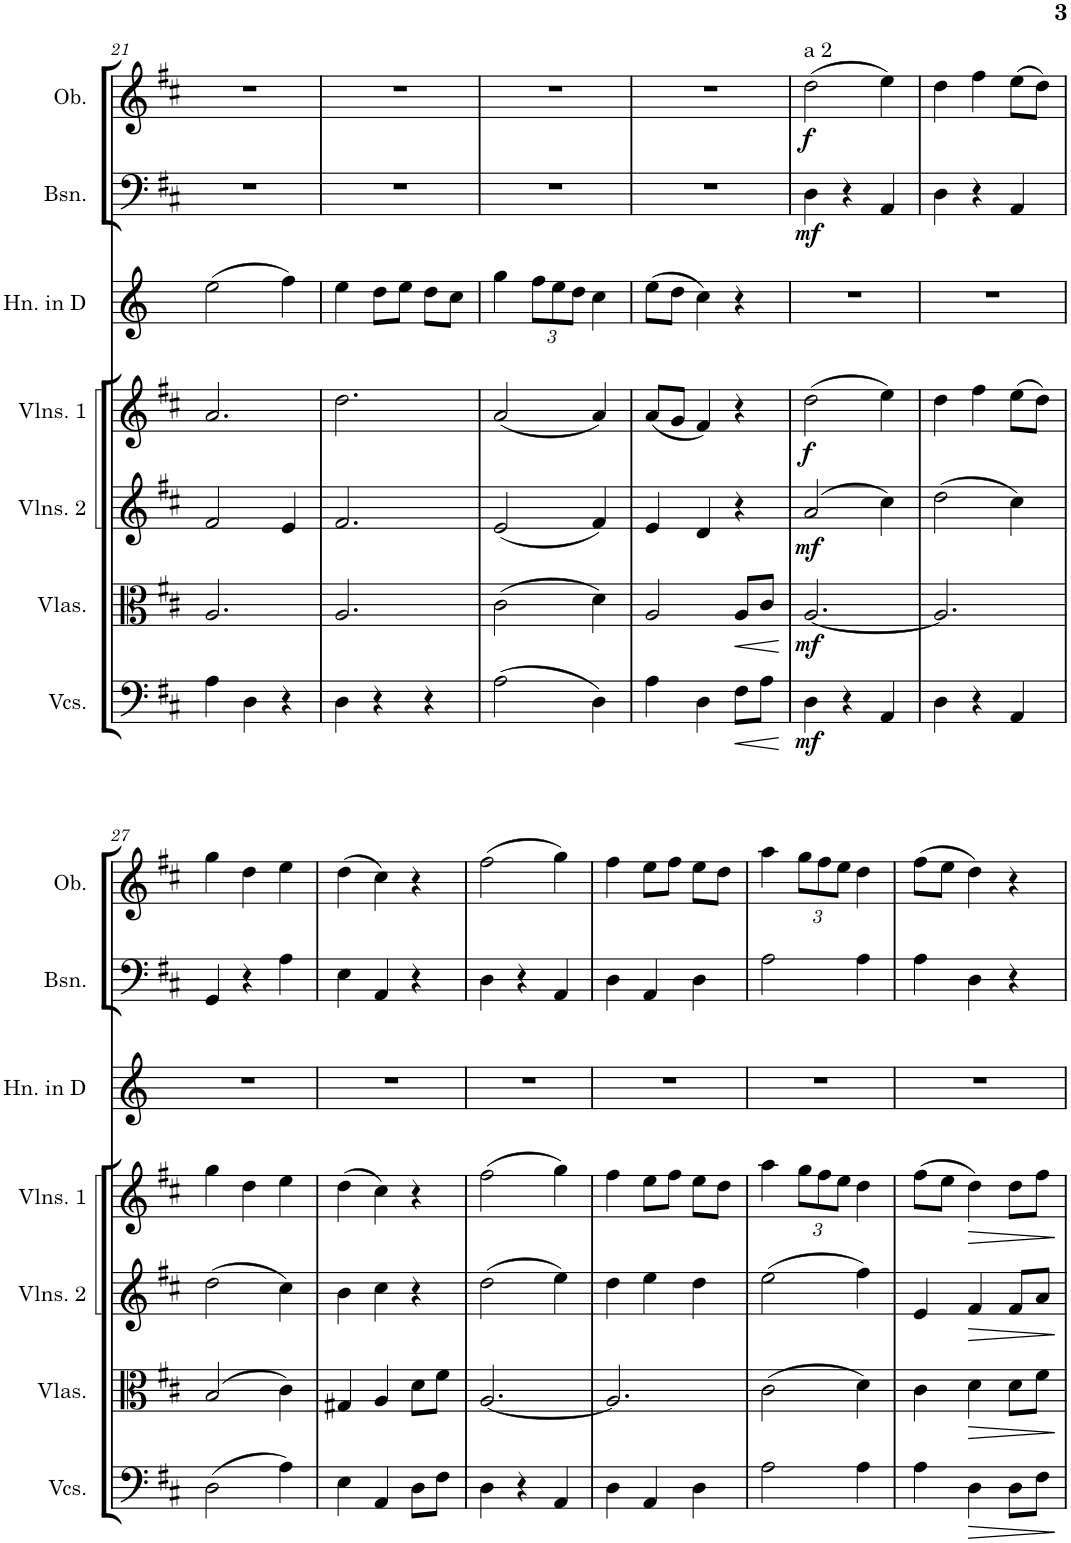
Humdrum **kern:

**kern	**dynam	**kern	**dynam	**kern	**dynam	**kern	**dynam	**kern	**kern	**dynam	**kern	**dynam
*part7	*part7	*part6	*part6	*part5	*part5	*part4	*part4	*part3	*part2	*part2	*part1	*part1
*staff7	*staff7	*staff6	*staff6	*staff5	*staff5	*staff4	*staff4	*staff3	*staff2	*staff2	*staff1	*staff1
*I"Violoncellos	*	*I"Violas	*	*I"Violins 2	*	*I"Violins 1	*	*I"Horn in D	*I"Bassoon	*	*I"Oboe	*
*I'Vcs.	*	*I'Vlas.	*	*I'Vlns. 2	*	*I'Vlns. 1	*	*I'Hn. in D	*I'Bsn.	*	*I'Ob.	*
!!LO:PB:g=z
*clefF4	*	*clefC3	*	*clefG2	*	*clefG2	*	*clefG2	*clefF4	*	*clefG2	*
*	*	*	*	*	*	*	*	*Trd5c10	*	*	*	*
*k[f#c#]	*	*k[f#c#]	*	*k[f#c#]	*	*k[f#c#]	*	*k[]	*k[f#c#]	*	*k[f#c#]	*
*M3/4	*	*M3/4	*	*M3/4	*	*M3/4	*	*M3/4	*M3/4	*	*M3/4	*
=21	=21	=21	=21	=21	=21	=21	=21	=21	=21	=21	=21	=21
4A\	.	2.A/	.	2f#/	.	2.a/	.	(2ee\	2.r	.	2.r	.
4D\	.	.	.	.	.	.	.	.	.	.	.	.
4r	.	.	.	4e/	.	.	.	4ff\)	.	.	.	.
=22	=22	=22	=22	=22	=22	=22	=22	=22	=22	=22	=22	=22
4D\	.	2.A/	.	2.f#/	.	2.dd\	.	4ee\	2.r	.	2.r	.
4r	.	.	.	.	.	.	.	8dd\L	.	.	.	.
.	.	.	.	.	.	.	.	8ee\J	.	.	.	.
4r	.	.	.	.	.	.	.	8dd\L	.	.	.	.
.	.	.	.	.	.	.	.	8cc\J	.	.	.	.
=23	=23	=23	=23	=23	=23	=23	=23	=23	=23	=23	=23	=23
(2A\	.	(2c#\	.	(2e/	.	(2a/	.	4gg\	2.r	.	2.r	.
*	*	*	*	*	*	*	*	*Xbrackettup	*	*	*	*
.	.	.	.	.	.	.	.	12ff\L	.	.	.	.
.	.	.	.	.	.	.	.	12ee\	.	.	.	.
.	.	.	.	.	.	.	.	12dd\J	.	.	.	.
4D\)	.	4d\)	.	4f#/)	.	4a/)	.	4cc\	.	.	.	.
=24	=24	=24	=24	=24	=24	=24	=24	=24	=24	=24	=24	=24
4A\	.	2A/	.	4e/	.	(8a/L	.	(8ee\L	2.r	.	2.r	.
.	.	.	.	.	.	8g/J	.	8dd\J	.	.	.	.
4D\	.	.	.	4d/	.	4f#/)	.	4cc\)	.	.	.	.
!	!LO:HP:b	!	!LO:HP:b	!	!	!	!	!	!	!	!	!
8F#\L	<	8A/L	<	4r	.	4r	.	4r	.	.	.	.
8A\J	.	8c#/J	.	.	.	.	.	.	.	.	.	.
.	[	.	[	.	.	.	.	.	.	.	.	.
=25	=25	=25	=25	=25	=25	=25	=25	=25	=25	=25	=25	=25
!	!	!	!	!	!	!	!	!	!	!	!LO:TX:a:t=a 2	!
!	!LO:DY:b	!	!LO:DY:b	!	!LO:DY:b	!	!LO:DY:b	!	!	!LO:DY:b	!	!LO:DY:b
4D\	mf	[2.A/	mf	(2a/	mf	(2dd\	f	2.r	4D\	mf	(2dd\	f
4r	.	.	.	.	.	.	.	.	4r	.	.	.
4AA/	.	.	.	4cc#\)	.	4ee\)	.	.	4AA/	.	4ee\)	.
=26	=26	=26	=26	=26	=26	=26	=26	=26	=26	=26	=26	=26
4D\	.	2.A/]	.	(2dd\	.	4dd\	.	2.r	4D\	.	4dd\	.
4r	.	.	.	.	.	4ff#\	.	.	4r	.	4ff#\	.
4AA/	.	.	.	4cc#\)	.	(8ee\L	.	.	4AA/	.	(8ee\L	.
.	.	.	.	.	.	8dd\J)	.	.	.	.	8dd\J)	.
!!LO:LB:g=z
=27	=27	=27	=27	=27	=27	=27	=27	=27	=27	=27	=27	=27
(2D\	.	(2B/	.	(2dd\	.	4gg\	.	2.r	4GG/	.	4gg\	.
.	.	.	.	.	.	4dd\	.	.	4r	.	4dd\	.
4A\)	.	4c#\)	.	4cc#\)	.	4ee\	.	.	4A\	.	4ee\	.
=28	=28	=28	=28	=28	=28	=28	=28	=28	=28	=28	=28	=28
4E\	.	4G#X/	.	4b\	.	(4dd\	.	2.r	4E\	.	(4dd\	.
4AA/	.	4A/	.	4cc#\	.	4cc#\)	.	.	4AA/	.	4cc#\)	.
8D\L	.	8d\L	.	4r	.	4r	.	.	4r	.	4r	.
8F#\J	.	8f#\J	.	.	.	.	.	.	.	.	.	.
=29	=29	=29	=29	=29	=29	=29	=29	=29	=29	=29	=29	=29
4D\	.	[2.A/	.	(2dd\	.	(2ff#\	.	2.r	4D\	.	(2ff#\	.
4r	.	.	.	.	.	.	.	.	4r	.	.	.
4AA/	.	.	.	4ee\)	.	4gg\)	.	.	4AA/	.	4gg\)	.
=30	=30	=30	=30	=30	=30	=30	=30	=30	=30	=30	=30	=30
4D\	.	2.A/]	.	4dd\	.	4ff#\	.	2.r	4D\	.	4ff#\	.
4AA/	.	.	.	4ee\	.	8ee\L	.	.	4AA/	.	8ee\L	.
.	.	.	.	.	.	8ff#\J	.	.	.	.	8ff#\J	.
4D\	.	.	.	4dd\	.	8ee\L	.	.	4D\	.	8ee\L	.
.	.	.	.	.	.	8dd\J	.	.	.	.	8dd\J	.
=31	=31	=31	=31	=31	=31	=31	=31	=31	=31	=31	=31	=31
2A\	.	(2c#\	.	(2ee\	.	4aa\	.	2.r	2A\	.	4aa\	.
*	*	*	*	*	*	*Xbrackettup	*	*	*	*	*Xbrackettup	*
.	.	.	.	.	.	12gg\L	.	.	.	.	12gg\L	.
.	.	.	.	.	.	12ff#\	.	.	.	.	12ff#\	.
.	.	.	.	.	.	12ee\J	.	.	.	.	12ee\J	.
4A\	.	4d\)	.	4ff#\)	.	4dd\	.	.	4A\	.	4dd\	.
=32	=32	=32	=32	=32	=32	=32	=32	=32	=32	=32	=32	=32
4A\	.	4c#\	.	4e/	.	(8ff#\L	.	2.r	4A\	.	(8ff#\L	.
.	.	.	.	.	.	8ee\J	.	.	.	.	8ee\J	.
!	!LO:HP:b	!	!LO:HP:b	!	!LO:HP:b	!	!LO:HP:b	!	!	!	!	!
4D\	>	4d\	>	4f#/	>	4dd\)	>	.	4D\	.	4dd\)	.
8D\L	.	8d\L	.	8f#/L	.	8dd\L	.	.	4r	.	4r	.
8F#\J	.	8f#\J	.	8a/J	.	8ff#\J	.	.	.	.	.	.
.	]	.	]	.	]	.	]	.	.	.	.	.
=	=	=	=	=	=	=	=	=	=	=	=	=
*-	*-	*-	*-	*-	*-	*-	*-	*-	*-	*-	*-	*-
